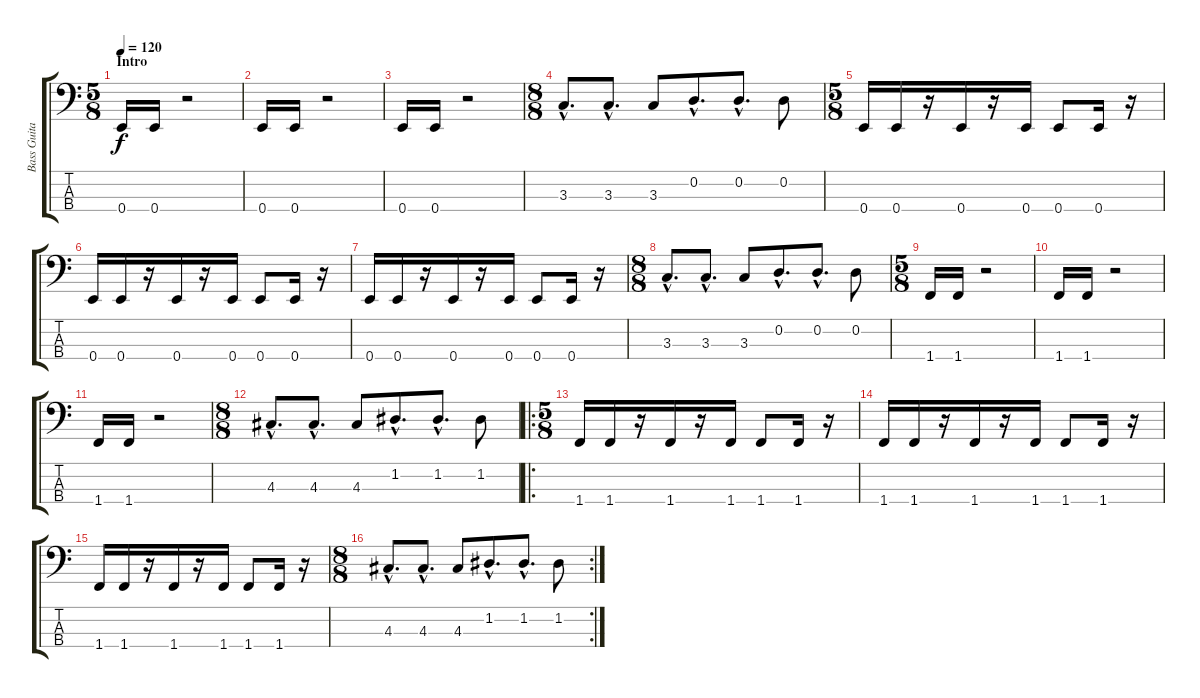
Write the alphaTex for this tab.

\track ("Bass Guitar" "Bass Guita") {instrument electricbassfinger}
\staff {score tabs}
\tuning (G2 D2 A1 E1) {hide}
\ts (5 8)
\section ("" "Intro")
\tempo 120
\clef f4
\ks c
0.4.16{dy f instrument electricbassfinger} 0.4.16 r.2 |
0.4.16 0.4.16 r.2 |
0.4.16 0.4.16 r.2 |
\ts (8 8)
3.3{hac}.8{d} 3.3{hac}.8{d} 3.3.8 0.2{hac}.8{d} 0.2{hac}.8{d} 0.2.8 |
\ts (5 8)
0.4.16 0.4.16 r.16 0.4.16 r.16 0.4.16 0.4.8 0.4.16 r.16 |
0.4.16 0.4.16 r.16 0.4.16 r.16 0.4.16 0.4.8 0.4.16 r.16 |
0.4.16 0.4.16 r.16 0.4.16 r.16 0.4.16 0.4.8 0.4.16 r.16 |
\ts (8 8)
3.3{hac}.8{d} 3.3{hac}.8{d} 3.3.8 0.2{hac}.8{d} 0.2{hac}.8{d} 0.2.8 |
\ts (5 8)
1.4.16 1.4.16 r.2 |
1.4.16 1.4.16 r.2 |
1.4.16 1.4.16 r.2 |
\ts (8 8)
4.3{hac}.8{d} 4.3{hac}.8{d} 4.3.8 1.2{hac}.8{d} 1.2{hac}.8{d} 1.2.8 |
\ro
\ts (5 8)
1.4.16 1.4.16 r.16 1.4.16 r.16 1.4.16 1.4.8 1.4.16 r.16 |
1.4.16 1.4.16 r.16 1.4.16 r.16 1.4.16 1.4.8 1.4.16 r.16 |
1.4.16 1.4.16 r.16 1.4.16 r.16 1.4.16 1.4.8 1.4.16 r.16 |
\rc 2
\ts (8 8)
4.3{hac}.8{d} 4.3{hac}.8{d} 4.3.8 1.2{hac}.8{d} 1.2{hac}.8{d} 1.2.8
